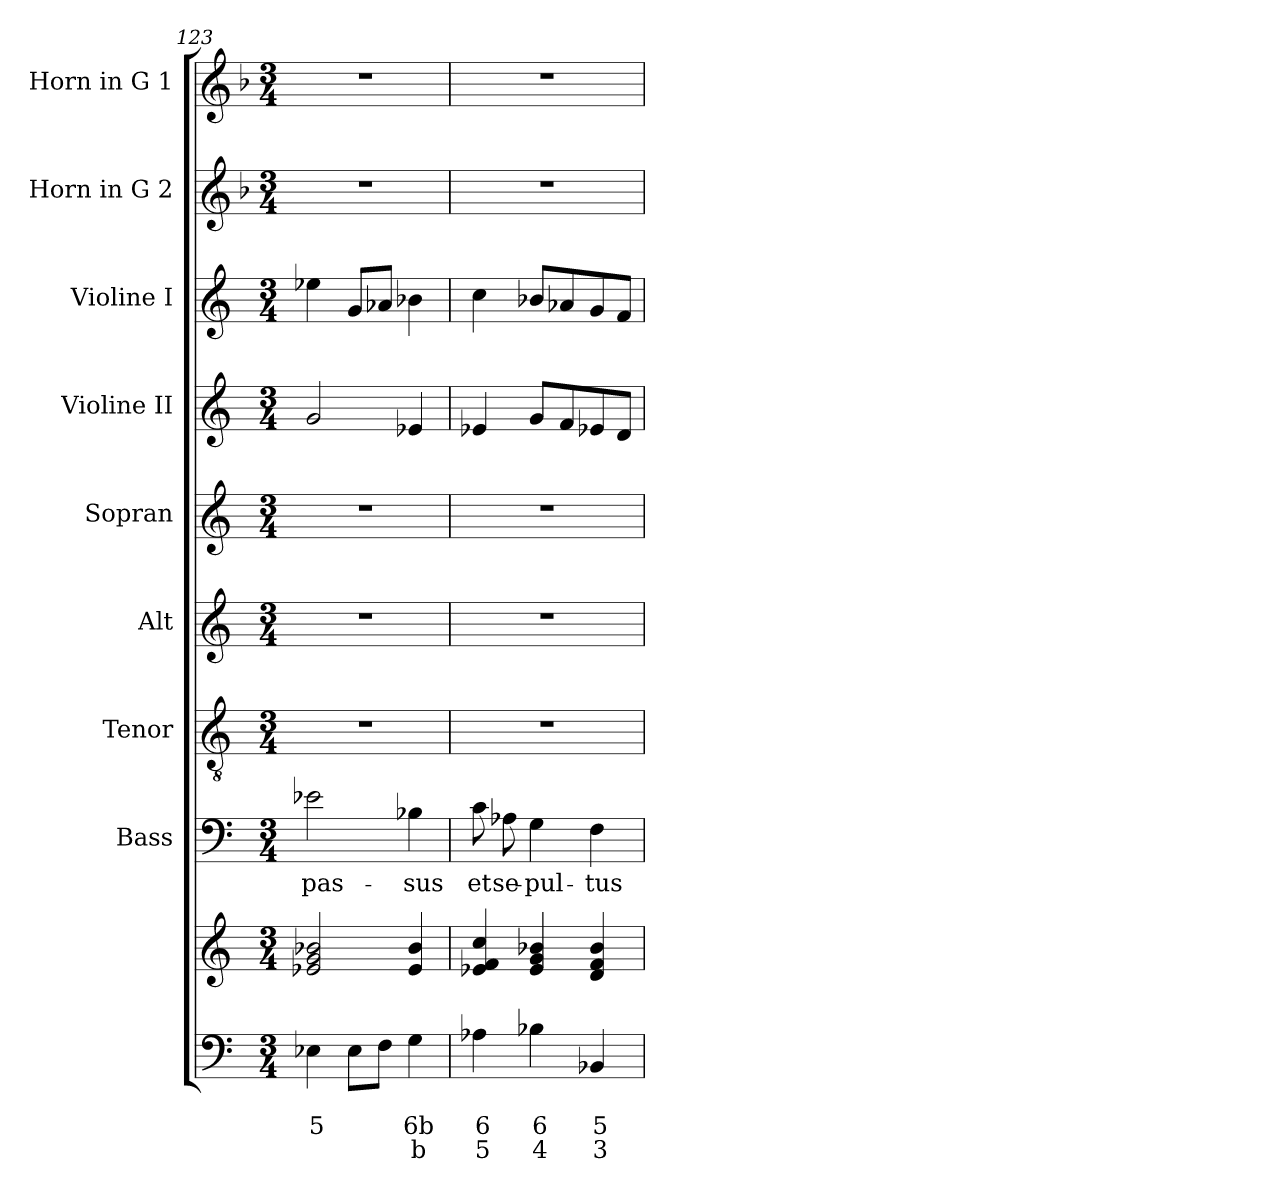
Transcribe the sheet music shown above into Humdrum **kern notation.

**kern	**text	**text	**text	**kern	**kern	**text	**kern	**kern	**kern	**kern	**kern	**kern	**kern
*part9	*part9	*part9	*part9	*part9	*part8	*part8	*part7	*part6	*part5	*part4	*part3	*part2	*part1
*staff10	*staff10	*staff10	*staff10	*staff9	*staff8	*staff8	*staff7	*staff6	*staff5	*staff4	*staff3	*staff2	*staff1
*	*	*	*	*	*I"Bass	*	*I"Tenor	*I"Alt	*I"Sopran	*I"Violine II	*I"Violine I	*I"Horn in G 2	*I"Horn in G 1
*	*	*	*	*	*I'B.	*	*I'T.	*I'A.	*I'S.	*I'Vl. II	*I'Vl. I	*	*
*clefF4	*	*	*	*clefG2	*clefF4	*	*clefGv2	*clefG2	*clefG2	*clefG2	*clefG2	*clefG2	*clefG2
*	*	*	*	*	*	*	*	*	*	*	*	*ITrd3c5	*ITrd3c5
*k[]	*	*	*	*k[]	*k[]	*	*k[]	*k[]	*k[]	*k[]	*k[]	*k[]	*k[]
*C:	*	*	*	*C:	*C:	*	*C:	*C:	*C:	*C:	*C:	*C:	*C:
*M3/4	*	*	*	*M3/4	*M3/4	*	*M3/4	*M3/4	*M3/4	*M3/4	*M3/4	*M3/4	*M3/4
=123	=123	=123	=123	=123	=123	=123	=123	=123	=123	=123	=123	=123	=123
!	!	!LO:LY:b	!	!	!	!LO:LY:b	!	!	!	!	!	!	!
4E-X\	.	5	.	2e-X/ 2g/ 2b-X/	2e-X\	pas-	2.r	2.r	2.r	2g/	4ee-X\	2.r	2.r
!	!	!LO:LY:b	!	!	!	!	!	!	!	!	!	!	!
8E-\L	.	_	.	.	.	.	.	.	.	.	8g/L	.	.
8F\J	.	.	.	.	.	.	.	.	.	.	8a-X/J	.	.
!	!	!LO:LY:b	!LO:LY:b	!	!	!LO:LY:b	!	!	!	!	!	!	!
4G\	.	6b	b	4e-/ 4b-/	4B-X\	-sus	.	.	.	4e-X/	4b-X\	.	.
=124	=124	=124	=124	=124	=124	=124	=124	=124	=124	=124	=124	=124	=124
!	!	!LO:LY:b	!LO:LY:b	!	!	!LO:LY:b	!	!	!	!	!	!	!
4A-X\	.	6	5	4e-X/ 4f/ 4cc/	8c\	et	2.r	2.r	2.r	4e-X/	4cc\	2.r	2.r
!	!	!	!	!	!	!LO:LY:b	!	!	!	!	!	!	!
.	.	.	.	.	8A-X\	se-	.	.	.	.	.	.	.
!	!	!LO:LY:b	!LO:LY:b	!	!	!LO:LY:b	!	!	!	!	!	!	!
4B-X\	.	6	4	4e-/ 4g/ 4b-X/	4G\	-pul-	.	.	.	8g/L	8b-X/L	.	.
.	.	.	.	.	.	.	.	.	.	8f/	8a-X/	.	.
!	!	!LO:LY:b	!LO:LY:b	!	!	!LO:LY:b	!	!	!	!	!	!	!
4BB-X/	.	5	3	4d/ 4f/ 4b-/	4F\	-tus	.	.	.	8e-X/	8g/	.	.
.	.	.	.	.	.	.	.	.	.	8d/J	8f/J	.	.
=	=	=	=	=	=	=	=	=	=	=	=	=	=
*-	*-	*-	*-	*-	*-	*-	*-	*-	*-	*-	*-	*-	*-
